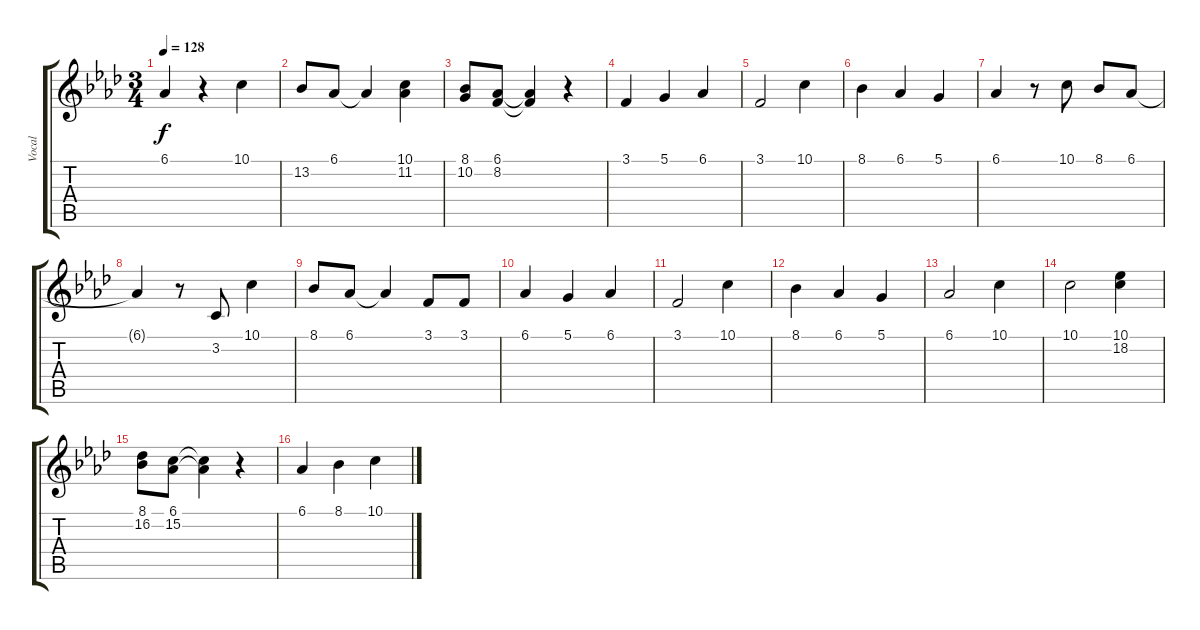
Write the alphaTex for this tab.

\track ("Vocal" "Vocal") {instrument clarinet}
\staff {score tabs}
\tuning (D4 A3 F3 C3 G2 D2) {hide}
\ts (3 4)
\tempo 128
\clef g2
\ks fminor
6.1.4{dy f} r.4 10.1.4 |
13.2.8 6.1.8 6.1{t}.4 (10.1 11.2).4 |
(8.1 10.2).8 (6.1 8.2).8 (6.1{t} 8.2{t}).4 r.4 |
3.1.4 5.1.4 6.1.4 |
3.1.2 10.1.4 |
8.1.4 6.1.4 5.1.4 |
6.1.4 r.8 10.1.8 8.1.8 6.1.8 |
6.1{t}.4 r.8 3.2.8 10.1.4 |
8.1.8 6.1.8 6.1{t}.4 3.1.8 3.1.8 |
6.1.4 5.1.4 6.1.4 |
3.1.2 10.1.4 |
8.1.4 6.1.4 5.1.4 |
6.1.2 10.1.4 |
10.1.2 (10.1 18.2).4 |
(8.1 16.2).8 (6.1 15.2).8 (6.1{t} 15.2{t}).4 r.4 |
6.1.4 8.1.4 10.1.4
